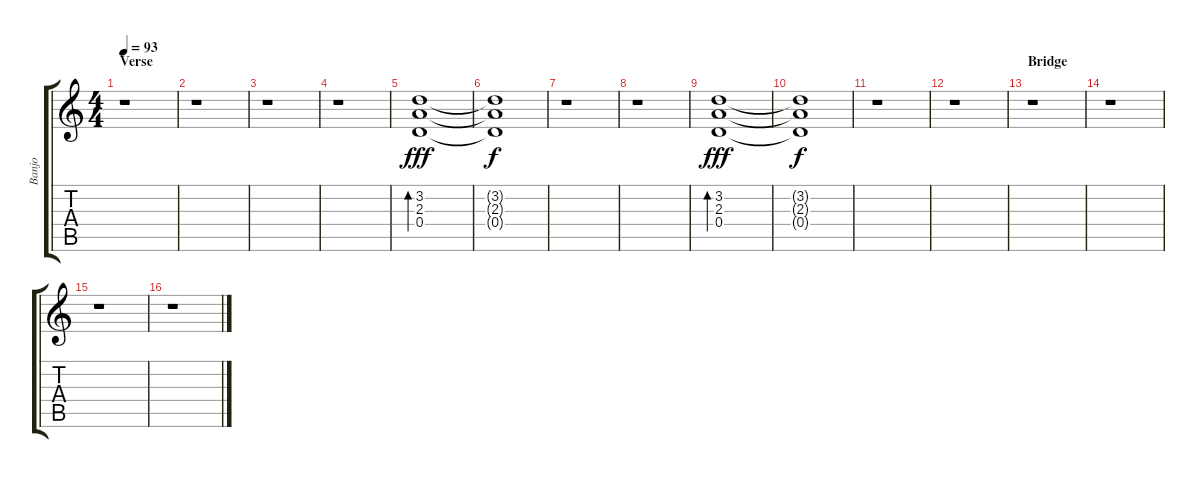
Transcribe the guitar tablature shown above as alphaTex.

\track ("Banjo" "Banjo") {instrument banjo}
\staff {score tabs}
\tuning (E4 B3 G3 D3 A2 E2) {hide}
\displaytranspose 12
\ts (4 4)
\section ("" "Verse")
\tempo 93
\clef g2
\ks c
r.1{dy f} |
r.1 |
r.1 |
r.1 |
(3.2 2.3 0.4).1{bd 120 dy fff} |
(3.2{t} 2.3{t} 0.4{t}).1{dy f} |
r.1 |
r.1 |
(3.2 2.3 0.4).1{bd 120 dy fff} |
(3.2{t} 2.3{t} 0.4{t}).1{dy f} |
r.1 |
r.1 |
\section ("" "Bridge")
r.1 |
r.1 |
r.1 |
r.1
